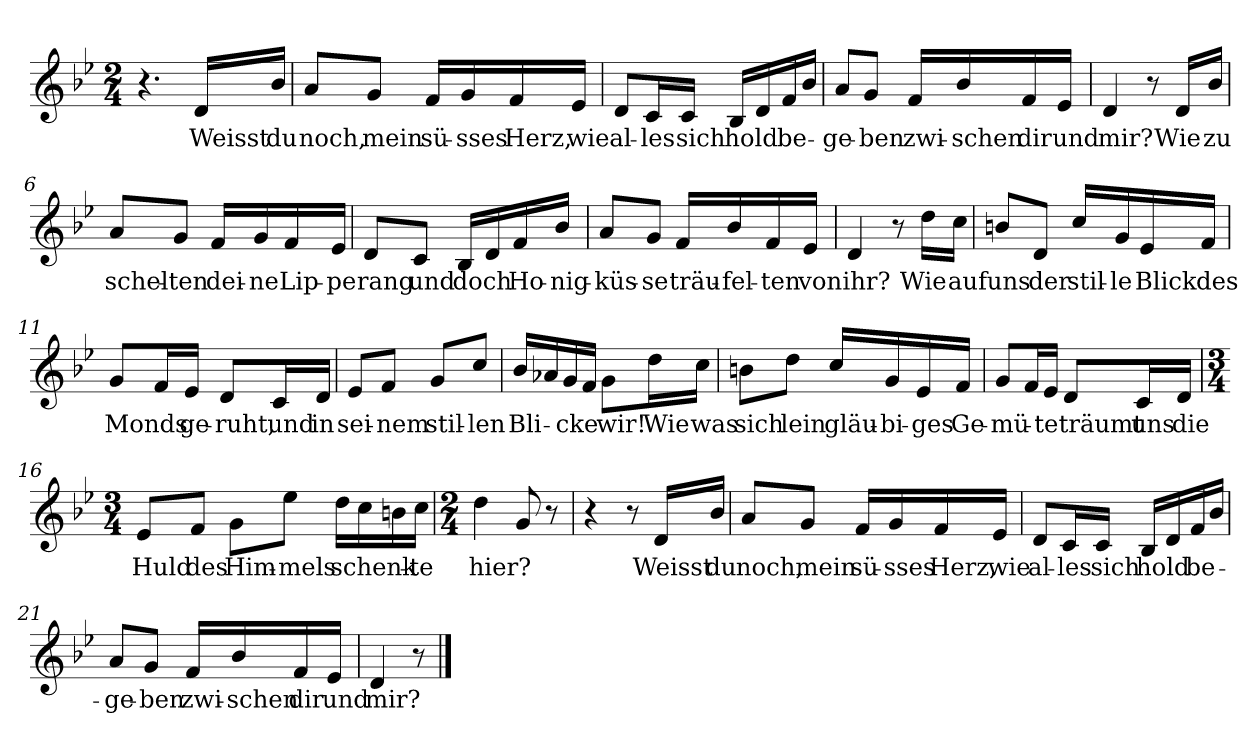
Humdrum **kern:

**kern	**text
*part1	*part1
*staff1	*staff1
*clefG2	*
*k[b-e-]	*
*M2/4	*
=1	=1
4.r	.
!	!LO:LY:b
16d/LL	Weisst
!	!LO:LY:b
16b-/JJ	du
=2	=2
!	!LO:LY:b
8a/L	noch,
!	!LO:LY:b
8g/J	mein
!	!LO:LY:b
16f/LL	sü-
!	!LO:LY:b
16g/	-sses
!	!LO:LY:b
16f/	Herz,
!	!LO:LY:b
16e-/JJ	wie
=3	=3
!	!LO:LY:b
8d/L	al-
!	!LO:LY:b
16c/L	-les
!	!LO:LY:b
16c/JJ	sich
!	!LO:LY:b
16B-/LL	hold
16d/	.
!	!LO:LY:b
16f/	be-
16b-/JJ	.
=4	=4
!	!LO:LY:b
8a/L	-ge-
!	!LO:LY:b
8g/J	-ben
!	!LO:LY:b
16f/LL	zwi-
!	!LO:LY:b
16b-/	-schen
!	!LO:LY:b
16f/	dir
!	!LO:LY:b
16e-/JJ	und
=5	=5
!	!LO:LY:b
4d/	mir?
8r	.
!	!LO:LY:b
16d/LL	Wie
!	!LO:LY:b
16b-/JJ	zu
!!LO:LB:g=z
=6	=6
!	!LO:LY:b
8a/L	schel-
!	!LO:LY:b
8g/J	-ten
!	!LO:LY:b
16f/LL	dei-
!	!LO:LY:b
16g/	-ne
!	!LO:LY:b
16f/	Lip-
!	!LO:LY:b
16e-/JJ	-pe
=7	=7
!	!LO:LY:b
8d/L	rang
!	!LO:LY:b
8c/J	und
!	!LO:LY:b
16B-/LL	doch
16d/	.
!	!LO:LY:b
16f/	Ho-
!	!LO:LY:b
16b-/JJ	-nig-
=8	=8
!	!LO:LY:b
8a/L	-küs-
!	!LO:LY:b
8g/J	-se
!	!LO:LY:b
16f/LL	träu-
!	!LO:LY:b
16b-/	-fel-
!	!LO:LY:b
16f/	-ten
!	!LO:LY:b
16e-/JJ	von
=9	=9
!	!LO:LY:b
4d/	ihr?
8r	.
!	!LO:LY:b
16dd\LL	Wie
!	!LO:LY:b
16cc\JJ	auf
=10	=10
!	!LO:LY:b
8bn/L	uns
!	!LO:LY:b
8d/J	der
!	!LO:LY:b
16cc/LL	stil-
!	!LO:LY:b
16g/	-le
!	!LO:LY:b
16e-/	Blick
!	!LO:LY:b
16f/JJ	des
!!LO:LB:g=z
=11	=11
!	!LO:LY:b
8g/L	Monds
16f/L	.
!	!LO:LY:b
16e-/JJ	ge-
!	!LO:LY:b
8d/L	-ruht,
!	!LO:LY:b
16c/L	und
!	!LO:LY:b
16d/JJ	in
=12	=12
!	!LO:LY:b
8e-/L	sei-
!	!LO:LY:b
8f/J	-nem
!	!LO:LY:b
8g/L	stil-
!	!LO:LY:b
8cc/J	-len
=13	=13
!	!LO:LY:b
16b-/LL	Bli-
16a-X/	.
!	!LO:LY:b
16g/	-cke
16f/JJ	.
!	!LO:LY:b
8g\L	wir!
!	!LO:LY:b
16dd\L	Wie
!	!LO:LY:b
16cc\JJ	was
=14	=14
!	!LO:LY:b
8bn\L	sich
!	!LO:LY:b
8dd\J	lein
!	!LO:LY:b
16cc/LL	gläu-
!	!LO:LY:b
16g/	-bi-
!	!LO:LY:b
16e-/	-ges
!	!LO:LY:b
16f/JJ	Ge-
=15	=15
!	!LO:LY:b
8g/L	-mü-
16f/L	.
!	!LO:LY:b
16e-/JJ	-te
!	!LO:LY:b
8d/L	träumt
!	!LO:LY:b
16c/L	uns
!	!LO:LY:b
16d/JJ	die
!!LO:LB:g=z
=16	=16
*M3/4	*
!	!LO:LY:b
8e-/L	Huld
!	!LO:LY:b
8f/J	des
!	!LO:LY:b
8g\L	Him-
!	!LO:LY:b
8ee-\J	-mels
!	!LO:LY:b
16dd\LL	schenk-
16cc\	.
16bn\	.
!	!LO:LY:b
16cc\JJ	-te
=17	=17
*M2/4	*
!	!LO:LY:b
4dd\	hier?
8g/	.
8r	.
=18	=18
4r	.
8r	.
!	!LO:LY:b
16d/LL	Weisst
!	!LO:LY:b
16b-/JJ	du
=19	=19
!	!LO:LY:b
8a/L	noch,
!	!LO:LY:b
8g/J	mein
!	!LO:LY:b
16f/LL	sü-
!	!LO:LY:b
16g/	-sses
!	!LO:LY:b
16f/	Herz,
!	!LO:LY:b
16e-/JJ	wie
=20	=20
!	!LO:LY:b
8d/L	al-
!	!LO:LY:b
16c/L	-les
!	!LO:LY:b
16c/JJ	sich
!	!LO:LY:b
16B-/LL	hold
16d/	.
!	!LO:LY:b
16f/	be-
16b-/JJ	.
!!LO:LB:g=z
=21	=21
!	!LO:LY:b
8a/L	-ge-
!	!LO:LY:b
8g/J	-ben
!	!LO:LY:b
16f/LL	zwi-
!	!LO:LY:b
16b-/	-schen
!	!LO:LY:b
16f/	dir
!	!LO:LY:b
16e-/JJ	und
=22	=22
!	!LO:LY:b
4d/	mir?
8r	.
==	==
*-	*-
